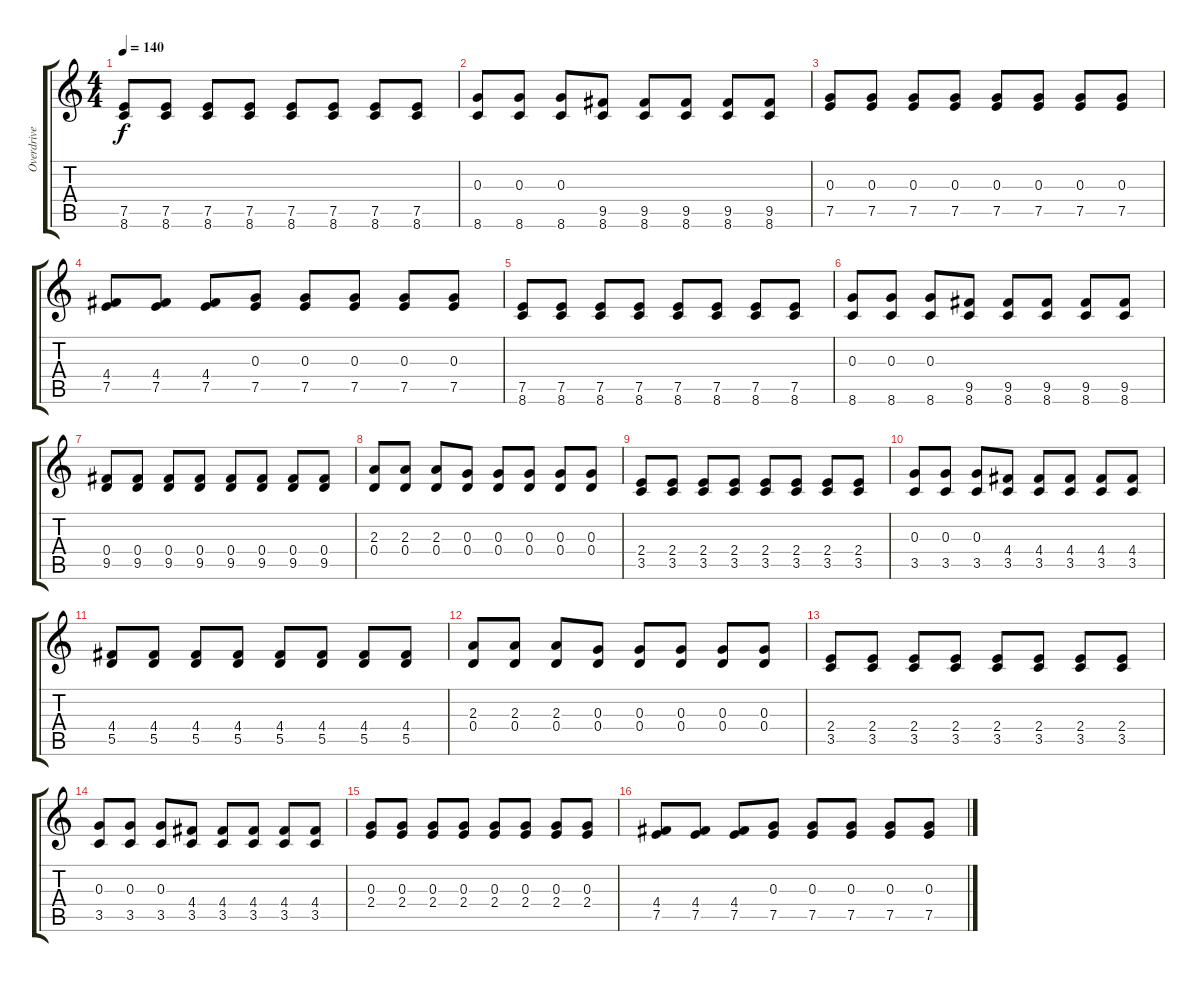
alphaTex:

\track ("Overdrive" "Overdrive") {instrument overdrivenguitar}
\staff {score tabs}
\tuning (E4 B3 G3 D3 A2 E2) {hide}
\ts (4 4)
\tempo 140
\clef g2
\ks c
(7.5 8.6).8{dy f} (7.5 8.6).8 (7.5 8.6).8 (7.5 8.6).8 (7.5 8.6).8 (7.5 8.6).8 (7.5 8.6).8 (7.5 8.6).8 |
(0.3 8.6).8 (0.3 8.6).8 (0.3 8.6).8 (9.5 8.6).8 (9.5 8.6).8 (9.5 8.6).8 (9.5 8.6).8 (9.5 8.6).8 |
(0.3 7.5).8 (0.3 7.5).8 (0.3 7.5).8 (0.3 7.5).8 (0.3 7.5).8 (0.3 7.5).8 (0.3 7.5).8 (0.3 7.5).8 |
(4.4 7.5).8 (4.4 7.5).8 (4.4 7.5).8 (0.3 7.5).8 (0.3 7.5).8 (0.3 7.5).8 (0.3 7.5).8 (0.3 7.5).8 |
(7.5 8.6).8 (7.5 8.6).8 (7.5 8.6).8 (7.5 8.6).8 (7.5 8.6).8 (7.5 8.6).8 (7.5 8.6).8 (7.5 8.6).8 |
(0.3 8.6).8 (0.3 8.6).8 (0.3 8.6).8 (9.5 8.6).8 (9.5 8.6).8 (9.5 8.6).8 (9.5 8.6).8 (9.5 8.6).8 |
(0.4 9.5).8 (0.4 9.5).8 (0.4 9.5).8 (0.4 9.5).8 (0.4 9.5).8 (0.4 9.5).8 (0.4 9.5).8 (0.4 9.5).8 |
(2.3 0.4).8 (2.3 0.4).8 (2.3 0.4).8 (0.3 0.4).8 (0.3 0.4).8 (0.3 0.4).8 (0.3 0.4).8 (0.3 0.4).8 |
(2.4 3.5).8 (2.4 3.5).8 (2.4 3.5).8 (2.4 3.5).8 (2.4 3.5).8 (2.4 3.5).8 (2.4 3.5).8 (2.4 3.5).8 |
(0.3 3.5).8 (0.3 3.5).8 (0.3 3.5).8 (4.4 3.5).8 (4.4 3.5).8 (4.4 3.5).8 (4.4 3.5).8 (4.4 3.5).8 |
(4.4 5.5).8 (4.4 5.5).8 (4.4 5.5).8 (4.4 5.5).8 (4.4 5.5).8 (4.4 5.5).8 (4.4 5.5).8 (4.4 5.5).8 |
(2.3 0.4).8 (2.3 0.4).8 (2.3 0.4).8 (0.3 0.4).8 (0.3 0.4).8 (0.3 0.4).8 (0.3 0.4).8 (0.3 0.4).8 |
(2.4 3.5).8 (2.4 3.5).8 (2.4 3.5).8 (2.4 3.5).8 (2.4 3.5).8 (2.4 3.5).8 (2.4 3.5).8 (2.4 3.5).8 |
(0.3 3.5).8 (0.3 3.5).8 (0.3 3.5).8 (4.4 3.5).8 (4.4 3.5).8 (4.4 3.5).8 (4.4 3.5).8 (4.4 3.5).8 |
(0.3 2.4).8 (0.3 2.4).8 (0.3 2.4).8 (0.3 2.4).8 (0.3 2.4).8 (0.3 2.4).8 (0.3 2.4).8 (0.3 2.4).8 |
(4.4 7.5).8 (4.4 7.5).8 (4.4 7.5).8 (0.3 7.5).8 (0.3 7.5).8 (0.3 7.5).8 (0.3 7.5).8 (0.3 7.5).8
